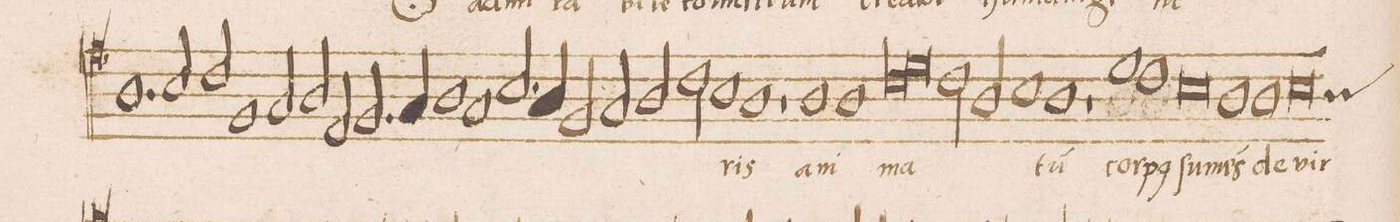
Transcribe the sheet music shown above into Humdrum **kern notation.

**kern	**text
*I"TENOR	*
*clefC5	*
*k[b-]	*
*met(c|)	*
*M2/1	*
1.F\	.
2G/	.
=28-	=28-
2A/	.
1D/	.
2E/	.
=29-	=29-
2F/	.
2C/	.
2.D/	.
4E/	.
=30-	=30-
1F\	.
1E/	.
=31-	=31-
2.G/	.
4F/	.
2D/	.
2E/	.
=32-	=32-
2F/	.
2A\	.
1G\	.
=33-	=33-
1F\	-ris
1r	.
=34-	=34-
1F\	a-
1F\	-ni-
=35-	=35-
*lig	*
1A\	-ma-
1B-\	.
*Xlig	*
=36-	=36-
2A\	.
2F/	.
1G\	.
=37-	=37-
1F\	-tu(m)
1r	.
=38-	=38-
1B-\	cor-
1A\	-p(us)
=39-	=39-
0G\	ſu-
=40-	=40-
1F\	-me(n)s
1F\	de
=41-	=41-
*custos:F	*
0G\	vir-
=42-	=42-
*-	*-
